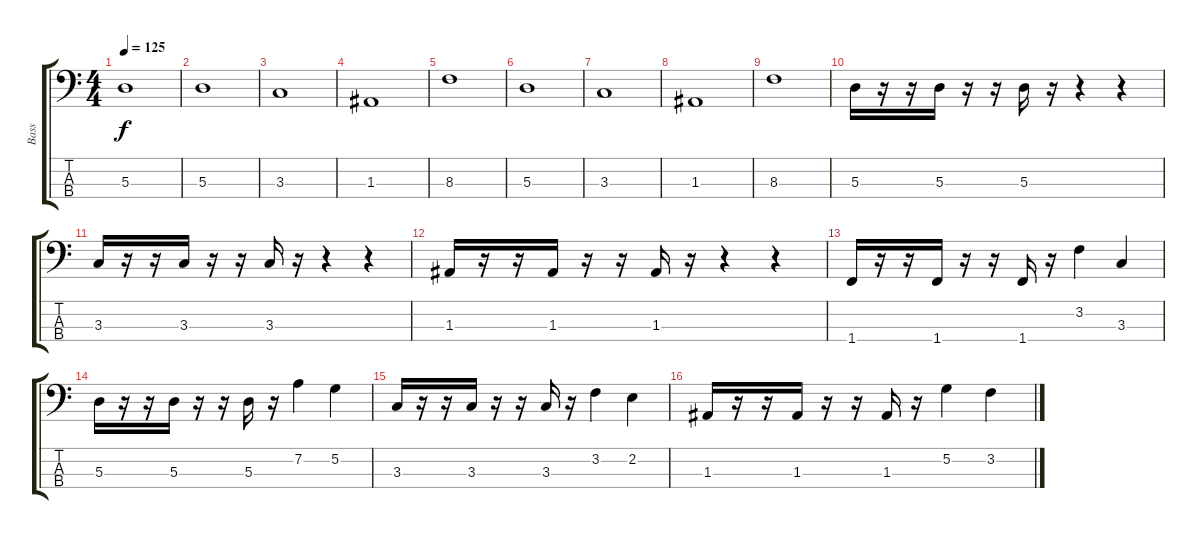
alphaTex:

\track ("Bass" "Bass") {instrument electricbasspick}
\staff {score tabs}
\tuning (G2 D2 A1 E1) {hide}
\ts (4 4)
\tempo 125
\clef f4
\ks c
5.3{t}.1{dy f} |
5.3.1 |
3.3.1 |
1.3.1 |
8.3.1 |
5.3.1 |
3.3.1 |
1.3.1 |
8.3.1 |
5.3.16 r.16 r.16 5.3.16 r.16 r.16 5.3.16 r.16 r.4 r.4 |
3.3.16 r.16 r.16 3.3.16 r.16 r.16 3.3.16 r.16 r.4 r.4 |
1.3.16 r.16 r.16 1.3.16 r.16 r.16 1.3.16 r.16 r.4 r.4 |
1.4.16 r.16 r.16 1.4.16 r.16 r.16 1.4.16 r.16 3.2.4 3.3.4 |
5.3.16 r.16 r.16 5.3.16 r.16 r.16 5.3.16 r.16 7.2.4 5.2.4 |
3.3.16 r.16 r.16 3.3.16 r.16 r.16 3.3.16 r.16 3.2.4 2.2.4 |
1.3.16 r.16 r.16 1.3.16 r.16 r.16 1.3.16 r.16 5.2.4 3.2.4
